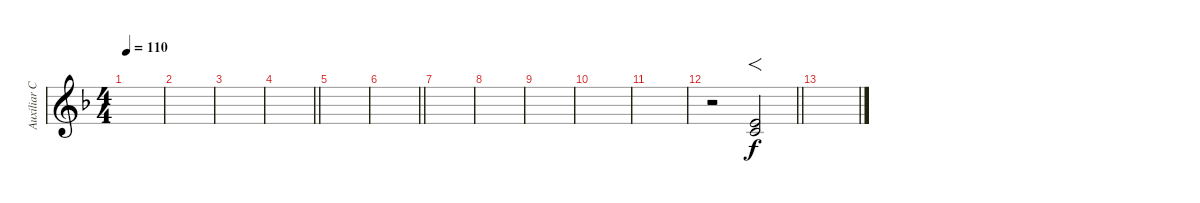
\track ("Auxiliar Cymbal" "Auxiliar C") {instrument reversecymbal}
\staff {score}
\tuning (E4 B3 G3 D3 A2 E2) {hide}
\ts (4 4)
\tempo 110
\clef g2
\ks f
|
|
|
\barLineRight lightlight
|
\section ("" "")
|
\barLineRight lightlight
|
|
|
|
|
|
\barLineRight lightlight
r.2 (5.2 5.3).2{f} |
\section ("" "")
